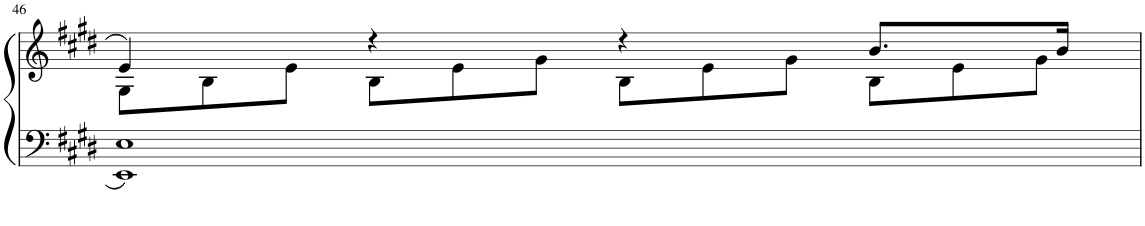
**kern	**kern
*part1	*part1
*staff2	*staff1
*I"Piano	*
*I'Pno.	*
!!LO:PB:g=z
*clefF4	*clefG2
*k[f#c#g#d#]	*k[f#c#g#d#]
*M2/2	*M2/2
*met(c|)	*met(c|)
=46	=46
*	*^
*	*	*Xtuplet
1EE 1E	4e/	12G#\L
.	.	12B\
.	.	12e\J
.	4r	12B\L
.	.	12e\
.	.	12g#\J
.	4r	12B\L
.	.	12e\
.	.	12g#\J
.	8.b/L	12B\L
.	.	12e\
.	.	12g#\J
.	16b/Jk	.
*	*v	*v
=	=
*-	*-
